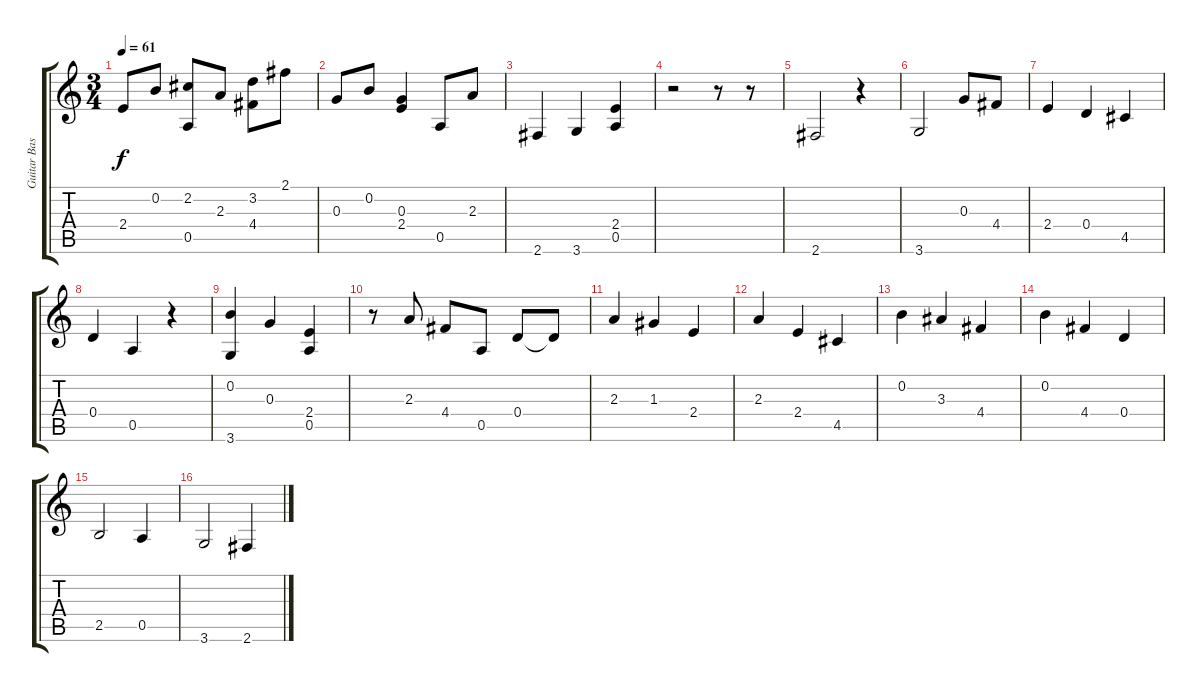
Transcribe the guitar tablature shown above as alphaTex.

\track ("Guitar Bass" "Guitar Bas") {instrument acousticguitarnylon}
\staff {score tabs}
\tuning (E4 B3 G3 D3 A2 E2) {hide}
\ts (3 4)
\tempo 61
\clef g2
\ks c
2.4.8{dy f} 0.2.8 (2.2 0.5).8 2.3.8 (3.2 4.4).8 2.1.8 |
0.3.8 0.2.8 (0.3 2.4).4 0.5.8 2.3.8 |
2.6.4 3.6.4 (2.4 0.5).4 |
r.2 r.8 r.8 |
2.6.2 r.4 |
3.6.2 0.3.8 4.4.8 |
2.4.4 0.4.4 4.5.4 |
0.4.4 0.5.4 r.4 |
(0.2 3.6).4 0.3.4 (2.4 0.5).4 |
r.8 2.3.8 4.4.8 0.5.8 0.4.8 0.4{t}.8 |
2.3.4 1.3.4 2.4.4 |
2.3.4 2.4.4 4.5.4 |
0.2.4 3.3.4 4.4.4 |
0.2.4 4.4.4 0.4.4 |
2.5.2 0.5.4 |
3.6.2 2.6.4
